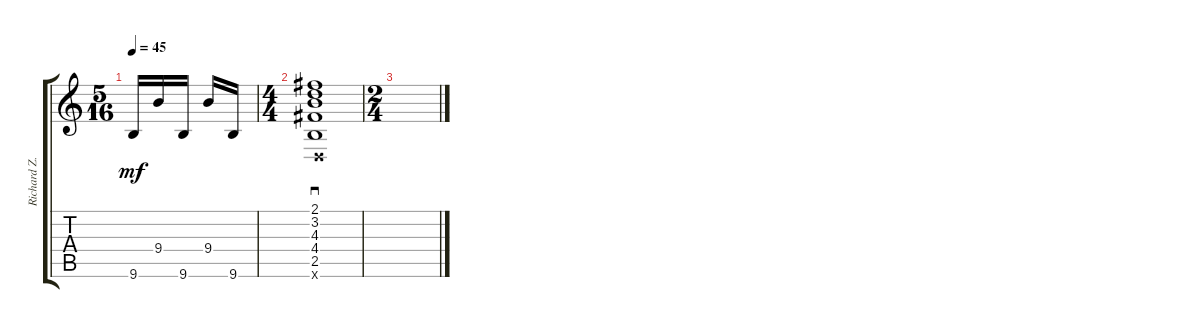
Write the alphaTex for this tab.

\track ("Richard Z. Kruspe (clean)" "Richard Z.") {instrument electricguitarclean}
\staff {score tabs}
\tuning (E4 B3 G3 D3 A2 D2) {hide}
\ts (5 16)
\tempo 45
\clef g2
\ks c
9.6.16{dy mf} 9.4.16 9.6.16 9.4.16 9.6.16 |
\ts (4 4)
(2.1 3.2 4.3 4.4 2.5 0.6{x}).1{sd} |
\ts (2 4)
